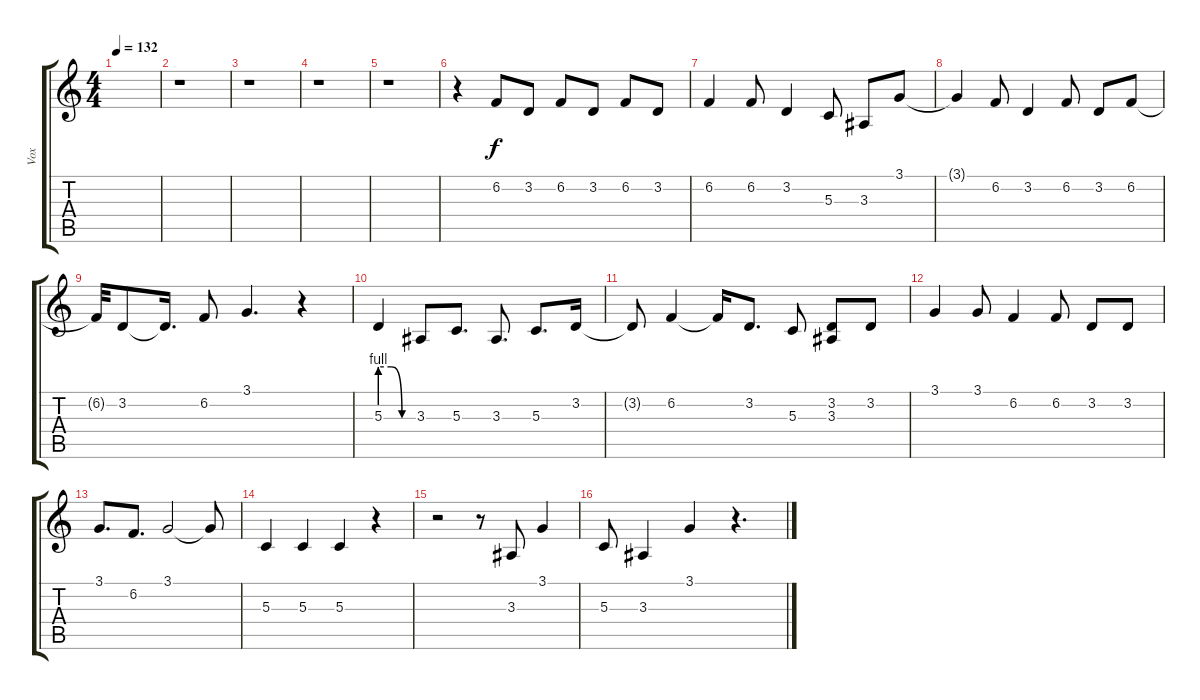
\track ("Vox" "Vox") {instrument tenorsax}
\staff {score tabs}
\tuning (E4 B3 G3 D3 A2 E2) {hide}
\ts (4 4)
\tempo 132
\clef g2
\ks c
|
r.1 |
r.1 |
r.1 |
r.1 |
r.4 6.2.8 3.2.8 6.2.8 3.2.8 6.2.8 3.2.8 |
6.2.4 6.2.8 3.2.4 5.3.8 3.3.8 3.1.8{instrument altosax} |
3.1{t}.4 6.2.8 3.2.4 6.2.8 3.2.8 6.2.8 |
6.2{t}.32 3.2.8 3.2{t}.16{d} 6.2.8 3.1.4{d} r.4 |
5.3{be (custom 0 4 20 4 40 0 60 0)}.4{instrument tenorsax} 3.3.8 5.3.8{d} 3.3.8{d} 5.3.8{d} 3.2.16 |
3.2{t}.8 6.2.4 6.2{t}.16 3.2.8{d} 5.3.8 (3.2 3.3).8{instrument altosax} 3.2.8 |
3.1.4 3.1.8 6.2.4 6.2.8 3.2.8 3.2.8 |
3.1.8{d} 6.2.8{d} 3.1.2 3.1{t}.8 |
5.3.4{instrument tenorsax} 5.3.4 5.3.4 r.4 |
r.2 r.8 3.3.8{instrument altosax} 3.1.4 |
5.3.8 3.3.4 3.1.4 r.4{d}
